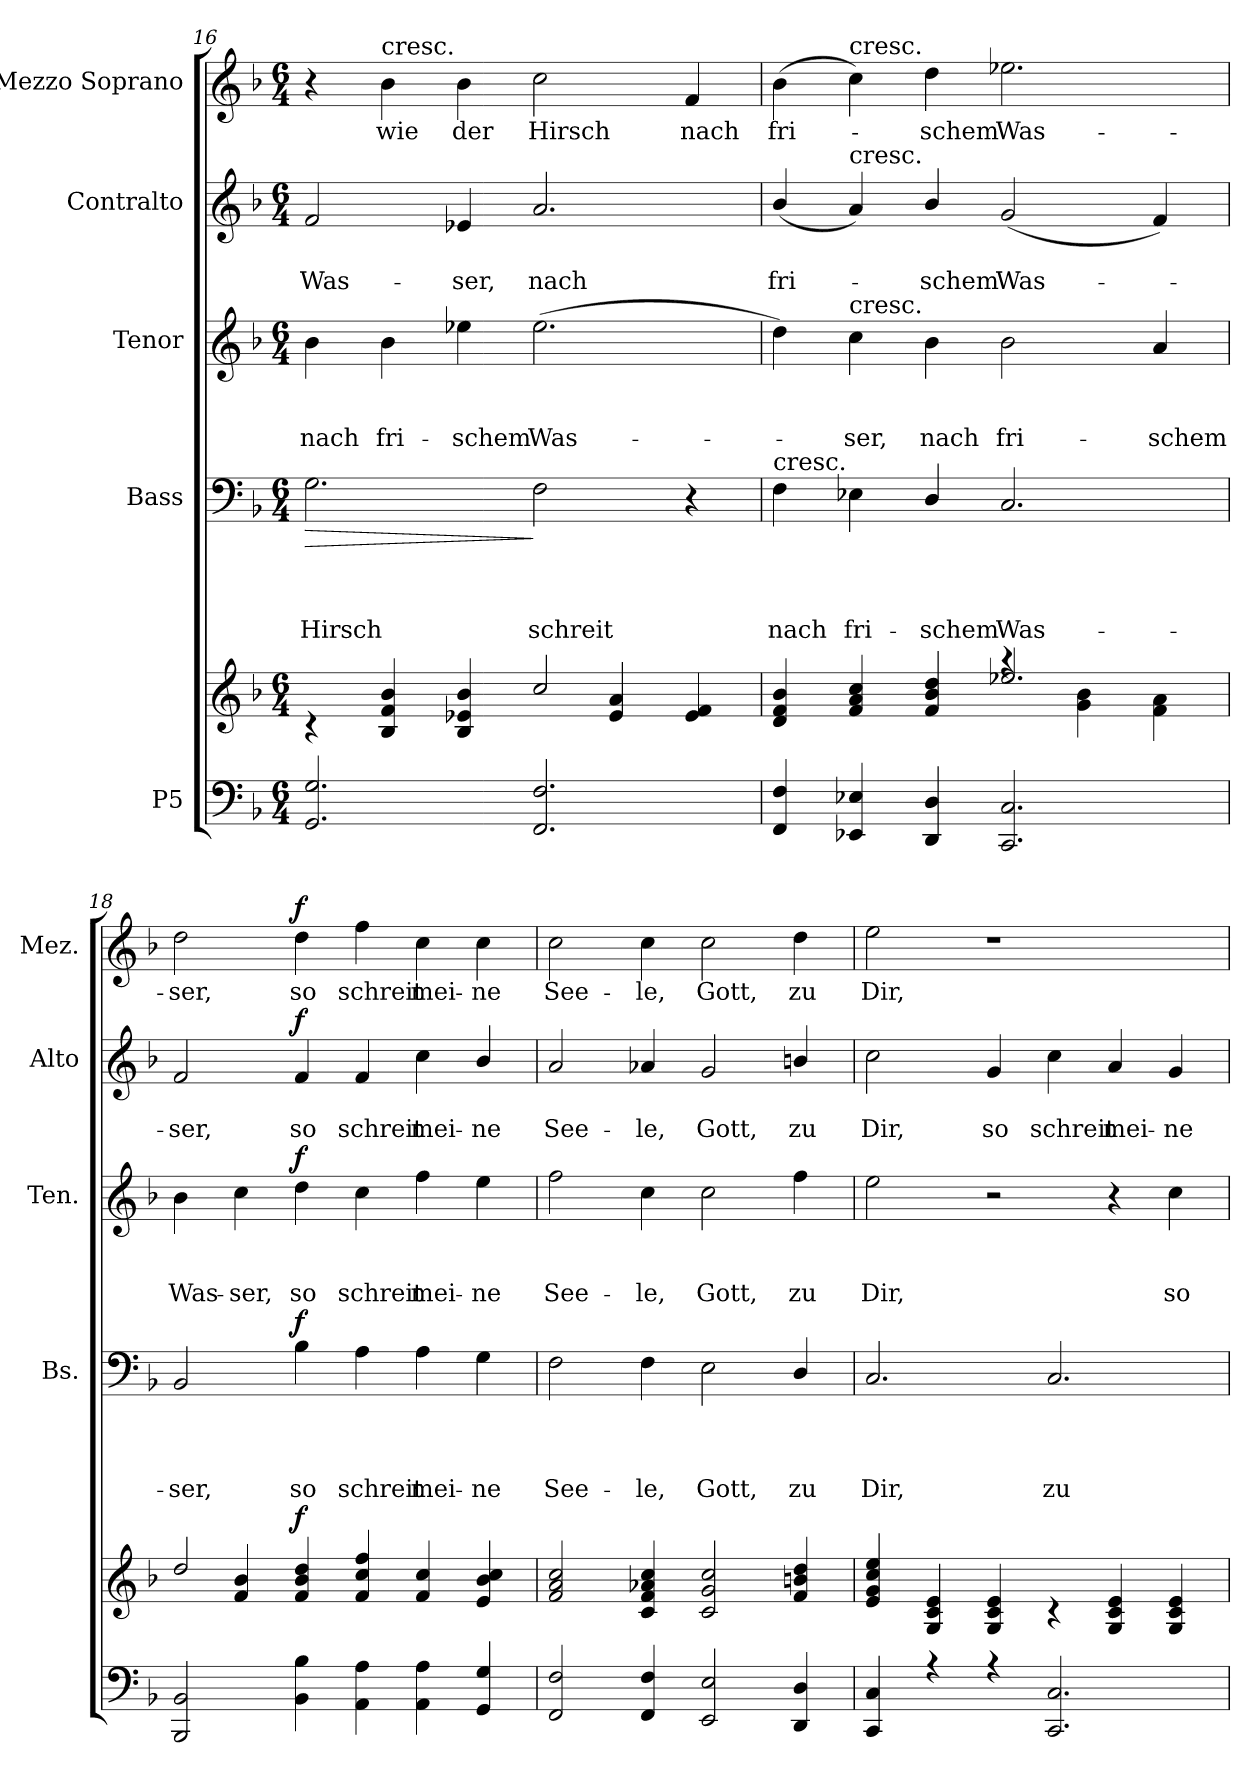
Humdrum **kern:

**kern	**kern	**dynam	**kern	**text	**text	**text	**text	**dynam	**kern	**text	**text	**text	**dynam	**kern	**text	**text	**dynam	**kern	**text	**dynam
*part5	*part5	*part5	*part4	*part4	*part4	*part4	*part4	*part4	*part3	*part3	*part3	*part3	*part3	*part2	*part2	*part2	*part2	*part1	*part1	*part1
*staff6	*staff5	*staff5/6	*staff4	*staff4	*staff4	*staff4	*staff4	*staff4	*staff3	*staff3	*staff3	*staff3	*staff3	*staff2	*staff2	*staff2	*staff2	*staff1	*staff1	*staff1
*I"P5	*	*	*I"Bass	*	*	*	*	*	*I"Tenor	*	*	*	*	*I"Contralto	*	*	*	*I"Mezzo Soprano	*	*
*	*	*	*I'Bs.	*	*	*	*	*	*I'Ten.	*	*	*	*	*I'Alto	*	*	*	*I'Mez.	*	*
*clefF4	*clefG2	*	*clefF4	*	*	*	*	*	*clefG2	*	*	*	*	*clefG2	*	*	*	*clefG2	*	*
*	*	*	*	*	*	*	*	*	*ITrd7c12	*	*	*	*	*	*	*	*	*	*	*
*k[b-]	*k[b-]	*	*k[b-]	*	*	*	*	*	*k[b-]	*	*	*	*	*k[b-]	*	*	*	*k[b-]	*	*
*F:	*F:	*	*F:	*	*	*	*	*	*F:	*	*	*	*	*F:	*	*	*	*F:	*	*
*M6/4	*M6/4	*	*M6/4	*	*	*	*	*	*M6/4	*	*	*	*	*M6/4	*	*	*	*M6/4	*	*
=16	=16	=16	=16	=16	=16	=16	=16	=16	=16	=16	=16	=16	=16	=16	=16	=16	=16	=16	=16	=16
*^	*^	*	*	*	*	*	*	*	*	*	*	*	*	*	*	*	*	*	*	*
!	!	!	!	!	!	!	!	!	!LO:LY:b	!LO:HP:b	!	!	!	!LO:LY:b	!	!	!	!LO:LY:b	!	!	!	!
2.GG/ 2.G/	1.ryy	2.ryy	4rc	.	2.G\	.	.	.	Hirsch	>	4B-\	.	.	nach	.	2f/	.	Was-	.	4r	.	.
!	!	!	!	!	!	!	!	!	!	!	!	!	!	!	!	!	!	!	!	!LO:TX:a:t=cresc.	!	!
!	!	!	!	!	!	!	!	!	!	!	!	!	!	!LO:LY:b	!	!	!	!	!	!	!LO:LY:b	!
.	.	.	4B-/ 4f/ 4b-/	.	.	.	.	.	.	.	4B-\	.	.	fri-	.	.	.	.	.	4b-\	wie	.
!	!	!	!	!	!	!	!	!	!	!	!	!	!	!LO:LY:b	!	!	!	!LO:LY:b	!	!	!LO:LY:b	!
.	.	.	4B-/ 4e-X/ 4b-/	.	.	.	.	.	.	.	4e-X\	.	.	-schem	.	4e-X/	.	-ser,	.	4b-\	der	.
!	!	!	!	!	!	!	!	!	!LO:LY:b	!	!	!	!	!LO:LY:b	!	!	!	!LO:LY:b	!	!	!LO:LY:b	!
2.FF/ 2.F/	.	2cc/	4ryy	.	2F\	.	.	.	schreit	]	(>2.e-\	.	.	Was-	.	2.a/	.	nach	.	2cc\	Hirsch	.
.	.	.	4e-/ 4a/	.	.	.	.	.	.	.	.	.	.	.	.	.	.	.	.	.	.	.
!	!	!	!	!	!	!	!	!	!	!	!	!	!	!	!	!	!	!	!	!	!LO:LY:b	!
.	.	4ryy	4e-/ 4f/	.	4r	.	.	.	.	.	.	.	.	.	.	.	.	.	.	4f/	nach	.
=17	=17	=17	=17	=17	=17	=17	=17	=17	=17	=17	=17	=17	=17	=17	=17	=17	=17	=17	=17	=17	=17	=17
!	!	!	!	!	!LO:TX:a:t=cresc.	!	!	!	!	!	!	!	!	!	!	!	!	!	!	!	!	!
!	!	!	!	!	!	!	!	!	!LO:LY:b	!	!	!	!	!	!	!	!	!LO:LY:b	!	!	!LO:LY:b	!
4FF/ 4F/	1.ryy	4d/ 4f/ 4b-/	2.ryy	.	4F\	.	.	.	nach	.	4d\)	.	.	.	.	(<4b-/	.	fri-	.	(>4b-\	fri-	.
!	!	!	!	!	!	!	!	!	!	!	!	!	!	!	!	!	!	!	!	!LO:TX:a:t=cresc.	!	!
!	!	!	!	!	!	!	!	!	!	!	!	!	!	!	!	!LO:TX:a:t=cresc.	!	!	!	!	!	!
!	!	!	!	!	!	!	!	!	!	!	!LO:TX:a:t=cresc.	!	!	!	!	!	!	!	!	!	!	!
!	!	!	!	!	!	!	!	!	!LO:LY:b	!	!	!	!	!LO:LY:b	!	!	!	!	!	!	!	!
4EE-X/ 4E-X/	.	4f/ 4a/ 4cc/	.	.	4E-X\	.	.	.	fri-	.	4c\	.	.	-ser,	.	4a/)	.	.	.	4cc\)	.	.
!	!	!	!	!	!	!	!	!	!LO:LY:b	!	!	!	!	!LO:LY:b	!	!	!	!LO:LY:b	!	!	!LO:LY:b	!
4DD/ 4D/	.	4f/ 4b-/ 4dd/	.	.	4D/	.	.	.	-schem	.	4B-\	.	.	nach	.	4b-/	.	-schem	.	4dd\	-schem	.
!	!	!	!	!	!	!	!	!	!LO:LY:b	!	!	!	!	!LO:LY:b	!	!	!	!LO:LY:b	!	!	!LO:LY:b	!
2.CC/ 2.C/	.	4raa	2.ee-X/	.	2.C/	.	.	.	Was-	.	2B-\	.	.	fri-	.	(<2g/	.	Was-	.	2.ee-X\	Was-	.
.	.	4g\ 4b-\	.	.	.	.	.	.	.	.	.	.	.	.	.	.	.	.	.	.	.	.
!	!	!	!	!	!	!	!	!	!	!	!	!	!	!LO:LY:b	!	!	!	!	!	!	!	!
.	.	4f\ 4a\	.	.	.	.	.	.	.	.	4A/	.	.	-schem	.	4f/)	.	.	.	.	.	.
!!LO:PB:g=z
=18	=18	=18	=18	=18	=18	=18	=18	=18	=18	=18	=18	=18	=18	=18	=18	=18	=18	=18	=18	=18	=18	=18
!	!	!	!	!	!	!	!	!	!LO:LY:b	!	!	!	!	!LO:LY:b	!	!	!	!LO:LY:b	!	!	!LO:LY:b	!
2BBB-/ 2BB-/	1.ryy	2dd/	4ryy	.	2BB-/	.	.	.	-ser,	.	4B-\	.	.	Was-	.	2f/	.	-ser,	.	2dd\	-ser,	.
!	!	!	!	!	!	!	!	!	!	!	!	!	!	!LO:LY:b	!	!	!	!	!	!	!	!
.	.	.	4f/ 4b-/	.	.	.	.	.	.	.	4c\	.	.	-ser,	.	.	.	.	.	.	.	.
!	!	!	!	!LO:DY:a	!	!	!	!	!LO:LY:b	!LO:DY:a	!	!	!	!LO:LY:b	!LO:DY:a	!	!	!LO:LY:b	!LO:DY:a	!	!LO:LY:b	!LO:DY:a
4BB-\ 4B-\	.	4f/ 4b-/ 4dd/	1ryy	f	4B-\	.	.	.	so	f	4d\	.	.	so	f	4f/	.	so	f	4dd\	so	f
!	!	!	!	!	!	!	!	!	!LO:LY:b	!	!	!	!	!LO:LY:b	!	!	!	!LO:LY:b	!	!	!LO:LY:b	!
4AA\ 4A\	.	4f/ 4cc/ 4ff/	.	.	4A\	.	.	.	schreit	.	4c\	.	.	schreit	.	4f/	.	schreit	.	4ff\	schreit	.
!	!	!	!	!	!	!	!	!	!LO:LY:b	!	!	!	!	!LO:LY:b	!	!	!	!LO:LY:b	!	!	!LO:LY:b	!
4AA\ 4A\	.	4f/ 4cc/	.	.	4A\	.	.	.	mei-	.	4f\	.	.	mei-	.	4cc\	.	mei-	.	4cc\	mei-	.
!	!	!	!	!	!	!	!	!	!LO:LY:b	!	!	!	!	!LO:LY:b	!	!	!	!LO:LY:b	!	!	!LO:LY:b	!
4GG/ 4G/	.	4e/ 4b-/ 4cc/	.	.	4G\	.	.	.	-ne	.	4e\	.	.	-ne	.	4b-/	.	-ne	.	4cc\	-ne	.
=19	=19	=19	=19	=19	=19	=19	=19	=19	=19	=19	=19	=19	=19	=19	=19	=19	=19	=19	=19	=19	=19	=19
!	!	!	!	!	!	!	!	!	!LO:LY:b	!	!	!	!	!LO:LY:b	!	!	!	!LO:LY:b	!	!	!LO:LY:b	!
2FF/ 2F/	1.ryy	1.ryy	2f/ 2a/ 2cc/	.	2F\	.	.	.	See-	.	2f\	.	.	See-	.	2a/	.	See-	.	2cc\	See-	.
!	!	!	!	!	!	!	!	!	!LO:LY:b	!	!	!	!	!LO:LY:b	!	!	!	!LO:LY:b	!	!	!LO:LY:b	!
4FF/ 4F/	.	.	4c/ 4f/ 4a-X/ 4cc/	.	4F\	.	.	.	-le,	.	4c\	.	.	-le,	.	4a-X/	.	-le,	.	4cc\	-le,	.
!	!	!	!	!	!	!	!	!	!LO:LY:b	!	!	!	!	!LO:LY:b	!	!	!	!LO:LY:b	!	!	!LO:LY:b	!
2EE/ 2E/	.	.	2c/ 2g/ 2cc/	.	2E\	.	.	.	Gott,	.	2c\	.	.	Gott,	.	2g/	.	Gott,	.	2cc\	Gott,	.
!	!	!	!	!	!	!	!	!	!LO:LY:b	!	!	!	!	!LO:LY:b	!	!	!	!LO:LY:b	!	!	!LO:LY:b	!
4DD/ 4D/	.	.	4f/ 4bn/ 4dd/	.	4D/	.	.	.	zu	.	4f\	.	.	zu	.	4bn/	.	zu	.	4dd\	zu	.
=20	=20	=20	=20	=20	=20	=20	=20	=20	=20	=20	=20	=20	=20	=20	=20	=20	=20	=20	=20	=20	=20	=20
!	!	!	!	!	!	!	!	!	!LO:LY:b	!	!	!	!	!LO:LY:b	!	!	!	!LO:LY:b	!	!	!LO:LY:b	!
4CC/ 4C/	1.ryy	1.ryy	4e/ 4g/ 4cc/ 4ee/	.	2.C/	.	.	.	Dir,	.	2e\	.	.	Dir,	.	2cc\	.	Dir,	.	2ee\	Dir,	.
4r	.	.	4G/ 4c/ 4e/	.	.	.	.	.	.	.	.	.	.	.	.	.	.	.	.	.	.	.
!	!	!	!	!	!	!	!	!	!	!	!	!	!	!	!	!	!	!LO:LY:b	!	!	!	!
4r	.	.	4G/ 4c/ 4e/	.	.	.	.	.	.	.	2r	.	.	.	.	4g/	.	so	.	1r	.	.
!	!	!	!	!	!	!	!	!	!LO:LY:b	!	!	!	!	!	!	!	!	!LO:LY:b	!	!	!	!
2.CC/ 2.C/	.	.	4r	.	2.C/	.	.	.	zu	.	.	.	.	.	.	4cc\	.	schreit	.	.	.	.
!	!	!	!	!	!	!	!	!	!	!	!	!	!	!	!	!	!	!LO:LY:b	!	!	!	!
.	.	.	4G/ 4c/ 4e/	.	.	.	.	.	.	.	4r	.	.	.	.	4a/	.	mei-	.	.	.	.
!	!	!	!	!	!	!	!	!	!	!	!	!	!	!LO:LY:b	!	!	!	!LO:LY:b	!	!	!	!
.	.	.	4G/ 4c/ 4e/	.	.	.	.	.	.	.	4c\	.	.	so	.	4g/	.	-ne	.	.	.	.
*v	*v	*	*	*	*	*	*	*	*	*	*	*	*	*	*	*	*	*	*	*	*	*
*	*v	*v	*	*	*	*	*	*	*	*	*	*	*	*	*	*	*	*	*	*	*
=	=	=	=	=	=	=	=	=	=	=	=	=	=	=	=	=	=	=	=	=
*-	*-	*-	*-	*-	*-	*-	*-	*-	*-	*-	*-	*-	*-	*-	*-	*-	*-	*-	*-	*-
